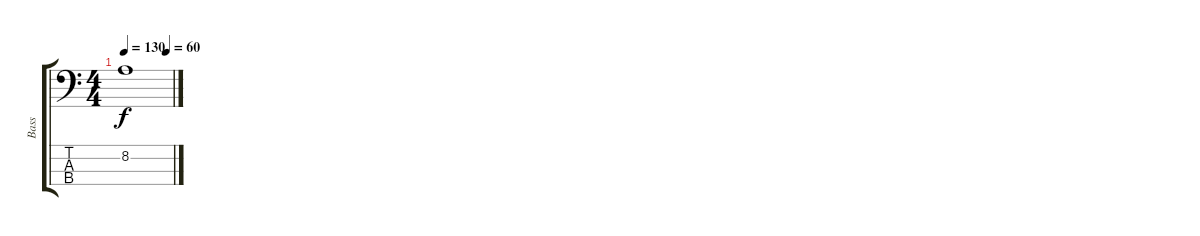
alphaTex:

\track ("Bass" "Bass") {instrument electricbassfinger}
\staff {score tabs}
\tuning (Gb2 Db2 Ab1 Eb1) {hide}
\ts (4 4)
\tempo 130
\tempo (60 0.875)
\clef f4
\ks c
8.2.1{dy f}
